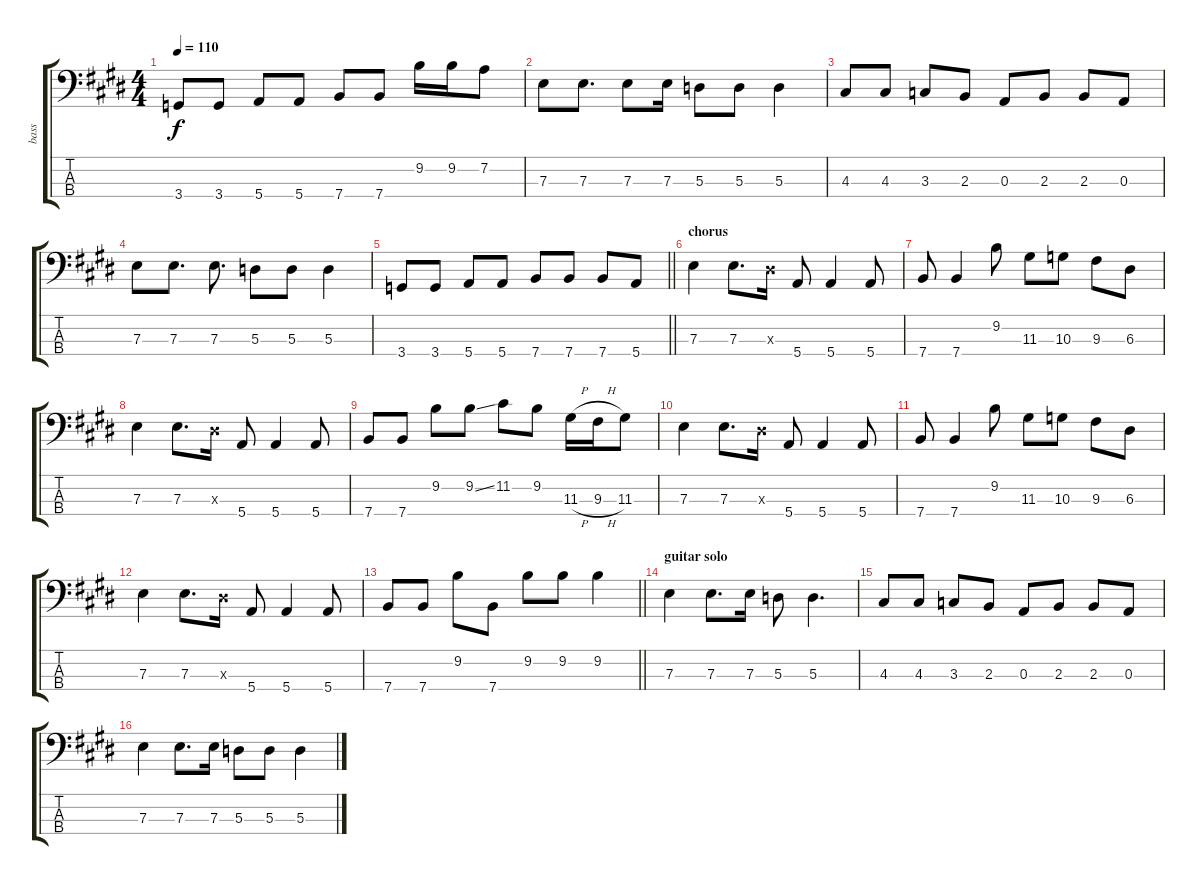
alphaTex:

\track ("bass" "bass") {instrument electricbasspick}
\staff {score tabs}
\tuning (G2 D2 A1 E1) {hide}
\ts (4 4)
\tempo 110
\clef f4
\ks e
3.4.8{dy f} 3.4.8 5.4.8 5.4.8 7.4.8 7.4.8 9.2.16 9.2.16 7.2.8 |
7.3.8 7.3.8{d} 7.3.8 7.3.16 5.3.8 5.3.8 5.3.4 |
4.3.8 4.3.8 3.3.8 2.3.8 0.3.8 2.3.8 2.3.8 0.3.8 |
7.3.8 7.3.8{d} 7.3.8{d} 5.3.8 5.3.8 5.3.4 |
\barLineRight lightlight
3.4.8 3.4.8 5.4.8 5.4.8 7.4.8 7.4.8 7.4.8 5.4.8 |
\section ("" "chorus")
7.3.4 7.3.8{d} 6.3{x}.16 5.4.8 5.4.4 5.4.8 |
7.4.8 7.4.4 9.2.8 11.3.8 10.3.8 9.3.8 6.3.8 |
7.3.4 7.3.8{d} 6.3{x}.16 5.4.8 5.4.4 5.4.8 |
7.4.8 7.4.8 9.2.8 9.2{ss}.8 11.2.8 9.2.8 11.3{h}.16 9.3{h}.16 11.3.8 |
7.3.4 7.3.8{d} 6.3{x}.16 5.4.8 5.4.4 5.4.8 |
7.4.8 7.4.4 9.2.8 11.3.8 10.3.8 9.3.8 6.3.8 |
7.3.4 7.3.8{d} 6.3{x}.16 5.4.8 5.4.4 5.4.8 |
\barLineRight lightlight
7.4.8 7.4.8 9.2.8 7.4.8 9.2.8 9.2.8 9.2.4 |
\section ("" "guitar solo")
7.3.4 7.3.8{d} 7.3.16 5.3.8 5.3.4{d} |
4.3.8 4.3.8 3.3.8 2.3.8 0.3.8 2.3.8 2.3.8 0.3.8 |
7.3.4 7.3.8{d} 7.3.16 5.3.8 5.3.8 5.3.4
